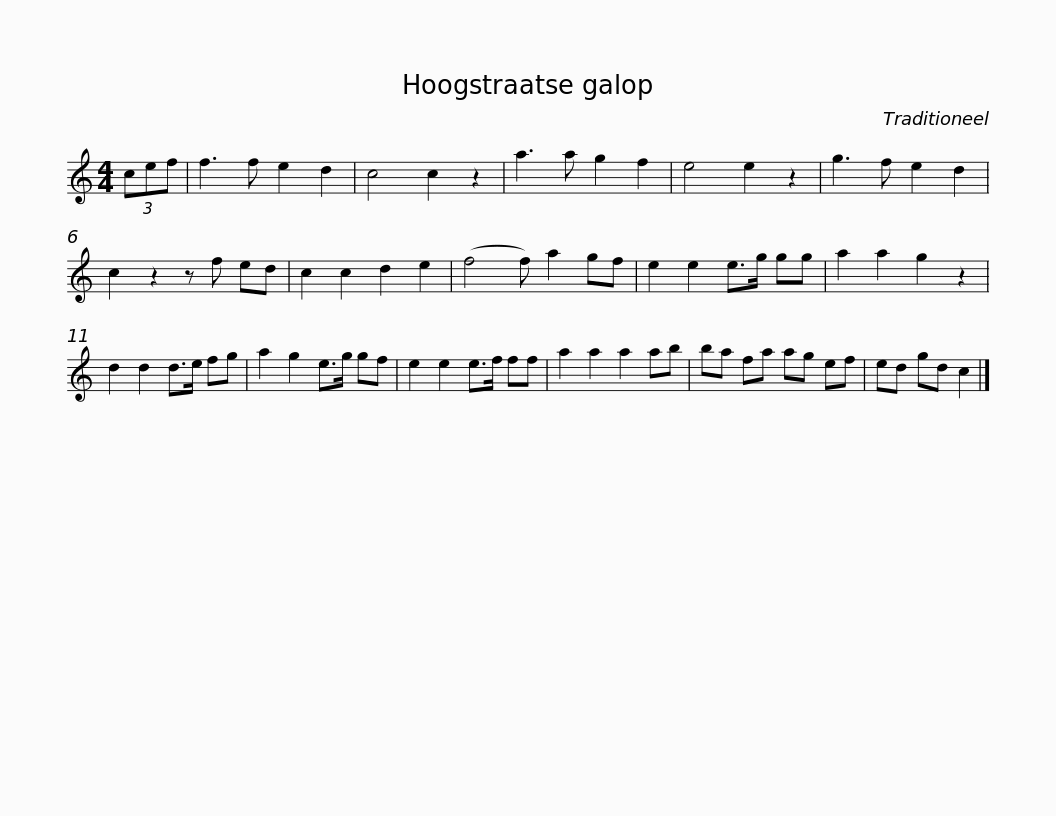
X:1
L:1/8
M:4/4
I:linebreak $
K:C
V:1 treble
V:1
 (3cef | f3 f e2 d2 | c4 c2 z2 | a3 a g2 f2 | e4 e2 z2 | %5
 g3 f e2 d2 | c2 z2 z f ed | c2 c2 d2 e2 | (f4 f) a2 gf |$ e2 e2 e>g gg | %10
 a2 a2 g2 z2 | d2 d2 d>e fg | a2 g2 e>g gf | e2 e2 e>f ff | a2 a2 a2 ab |$ %15
 ba fa ag ef | ed gd c2 |] %17
